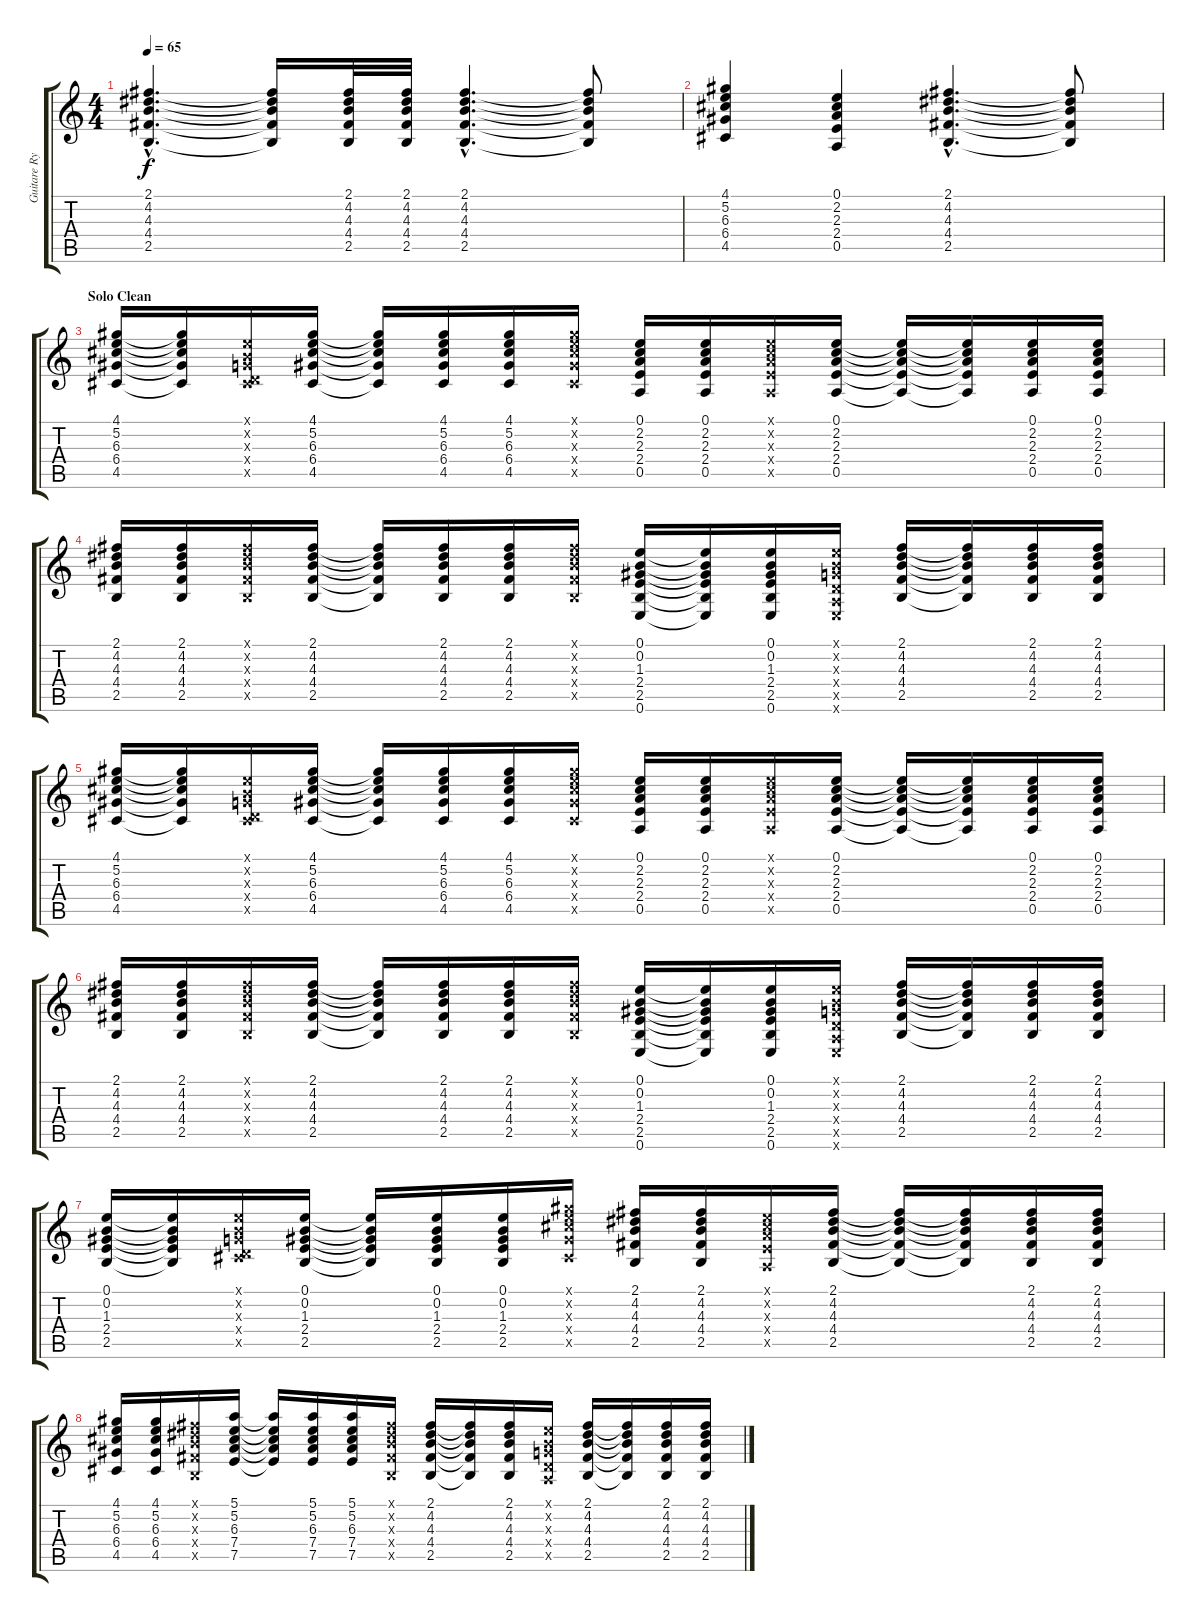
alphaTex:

\track ("Guitare Rythmique" "Guitare Ry") {instrument electricguitarclean}
\staff {score tabs}
\tuning (E4 B3 G3 D3 A2 E2) {hide}
\ts (4 4)
\tempo 65
\clef g2
\ks c
(2.1{hac} 4.2{hac} 4.3{hac} 4.4{hac} 2.5{hac}).4{d dy f} (2.1{t} 4.2{t} 4.3{t} 4.4{t} 2.5{t}).16 (2.1 4.2 4.3 4.4 2.5).32 (2.1 4.2 4.3 4.4 2.5).32 (2.1{hac} 4.2{hac} 4.3{hac} 4.4{hac} 2.5{hac}).4{d} (2.1{t} 4.2{t} 4.3{t} 4.4{t} 2.5{t}).8 |
(4.1 5.2 6.3 6.4 4.5).4 (0.1 2.2 2.3 2.4 0.5).4 (2.1{hac} 4.2{hac} 4.3{hac} 4.4{hac} 2.5{hac}).4{d} (2.1{t} 4.2{t} 4.3{t} 4.4{t} 2.5{t}).8 |
\section ("" "Solo Clean")
(4.1 5.2 6.3 6.4 4.5).16{volume 11} (4.1{t} 5.2{t} 6.3{t} 6.4{t} 4.5{t}).16 (0.1{x} 0.2{x} 0.3{x} 0.4{x} 4.5{x}).16 (4.1 5.2 6.3 6.4 4.5).16 (4.1{t} 5.2{t} 6.3{t} 6.4{t} 4.5{t}).16 (4.1 5.2 6.3 6.4 4.5).16 (4.1 5.2 6.3 6.4 4.5).16 (4.1{x} 5.2{x} 6.3{x} 6.4{x} 4.5{x}).16 (0.1 2.2 2.3 2.4 0.5).16 (0.1 2.2 2.3 2.4 0.5).16 (0.1{x} 2.2{x} 2.3{x} 2.4{x} 0.5{x}).16 (0.1 2.2 2.3 2.4 0.5).16 (0.1{t} 2.2{t} 2.3{t} 2.4{t} 0.5{t}).16 (0.1{t} 2.2{t} 2.3{t} 2.4{t} 0.5{t}).16 (0.1 2.2 2.3 2.4 0.5).16 (0.1 2.2 2.3 2.4 0.5).16 |
(2.1 4.2 4.3 4.4 2.5).16 (2.1 4.2 4.3 4.4 2.5).16 (2.1{x} 4.2{x} 4.3{x} 4.4{x} 2.5{x}).16 (2.1 4.2 4.3 4.4 2.5).16 (2.1{t} 4.2{t} 4.3{t} 4.4{t} 2.5{t}).16 (2.1 4.2 4.3 4.4 2.5).16 (2.1 4.2 4.3 4.4 2.5).16 (2.1{x} 4.2{x} 4.3{x} 4.4{x} 2.5{x}).16 (0.1 0.2 1.3 2.4 2.5 0.6).16 (0.1{t} 0.2{t} 1.3{t} 2.4{t} 2.5{t} 0.6{t}).16 (0.1 0.2 1.3 2.4 2.5 0.6).16 (0.1{x} 0.2{x} 0.3{x} 0.4{x} 0.5{x} 0.6{x}).16 (2.1 4.2 4.3 4.4 2.5).16 (2.1{t} 4.2{t} 4.3{t} 4.4{t} 2.5{t}).16 (2.1 4.2 4.3 4.4 2.5).16 (2.1 4.2 4.3 4.4 2.5).16 |
(4.1 5.2 6.3 6.4 4.5).16 (4.1{t} 5.2{t} 6.3{t} 6.4{t} 4.5{t}).16 (0.1{x} 0.2{x} 0.3{x} 0.4{x} 4.5{x}).16 (4.1 5.2 6.3 6.4 4.5).16 (4.1{t} 5.2{t} 6.3{t} 6.4{t} 4.5{t}).16 (4.1 5.2 6.3 6.4 4.5).16 (4.1 5.2 6.3 6.4 4.5).16 (4.1{x} 5.2{x} 6.3{x} 6.4{x} 4.5{x}).16 (0.1 2.2 2.3 2.4 0.5).16 (0.1 2.2 2.3 2.4 0.5).16 (0.1{x} 2.2{x} 2.3{x} 2.4{x} 0.5{x}).16 (0.1 2.2 2.3 2.4 0.5).16 (0.1{t} 2.2{t} 2.3{t} 2.4{t} 0.5{t}).16 (0.1{t} 2.2{t} 2.3{t} 2.4{t} 0.5{t}).16 (0.1 2.2 2.3 2.4 0.5).16 (0.1 2.2 2.3 2.4 0.5).16 |
(2.1 4.2 4.3 4.4 2.5).16 (2.1 4.2 4.3 4.4 2.5).16 (2.1{x} 4.2{x} 4.3{x} 4.4{x} 2.5{x}).16 (2.1 4.2 4.3 4.4 2.5).16 (2.1{t} 4.2{t} 4.3{t} 4.4{t} 2.5{t}).16 (2.1 4.2 4.3 4.4 2.5).16 (2.1 4.2 4.3 4.4 2.5).16 (2.1{x} 4.2{x} 4.3{x} 4.4{x} 2.5{x}).16 (0.1 0.2 1.3 2.4 2.5 0.6).16 (0.1{t} 0.2{t} 1.3{t} 2.4{t} 2.5{t} 0.6{t}).16 (0.1 0.2 1.3 2.4 2.5 0.6).16 (0.1{x} 0.2{x} 0.3{x} 0.4{x} 0.5{x} 0.6{x}).16 (2.1 4.2 4.3 4.4 2.5).16 (2.1{t} 4.2{t} 4.3{t} 4.4{t} 2.5{t}).16 (2.1 4.2 4.3 4.4 2.5).16 (2.1 4.2 4.3 4.4 2.5).16 |
(0.1 0.2 1.3 2.4 2.5).16 (0.1{t} 0.2{t} 1.3{t} 2.4{t} 2.5{t}).16 (0.1{x} 0.2{x} 0.3{x} 0.4{x} 4.5{x}).16 (0.1 0.2 1.3 2.4 2.5).16 (0.1{t} 0.2{t} 1.3{t} 2.4{t} 2.5{t}).16 (0.1 0.2 1.3 2.4 2.5).16 (0.1 0.2 1.3 2.4 2.5).16 (4.1{x} 5.2{x} 6.3{x} 6.4{x} 4.5{x}).16 (2.1 4.2 4.3 4.4 2.5).16 (2.1 4.2 4.3 4.4 2.5).16 (0.1{x} 2.2{x} 2.3{x} 2.4{x} 0.5{x}).16 (2.1 4.2 4.3 4.4 2.5).16 (2.1{t} 4.2{t} 4.3{t} 4.4{t} 2.5{t}).16 (2.1{t} 4.2{t} 4.3{t} 4.4{t} 2.5{t}).16 (2.1 4.2 4.3 4.4 2.5).16 (2.1 4.2 4.3 4.4 2.5).16 |
(4.1 5.2 6.3 6.4 4.5).16 (4.1 5.2 6.3 6.4 4.5).16 (2.1{x} 4.2{x} 4.3{x} 4.4{x} 2.5{x}).16 (5.1 5.2 6.3 7.4 7.5).16 (5.1{t} 5.2{t} 6.3{t} 7.4{t} 7.5{t}).16 (5.1 5.2 6.3 7.4 7.5).16 (5.1 5.2 6.3 7.4 7.5).16 (2.1{x} 4.2{x} 4.3{x} 4.4{x} 2.5{x}).16 (2.1 4.2 4.3 4.4 2.5).16 (2.1{t} 4.2{t} 4.3{t} 4.4{t} 2.5{t}).16 (2.1 4.2 4.3 4.4 2.5).16 (0.1{x} 0.2{x} 0.3{x} 0.4{x} 0.5{x}).16 (2.1 4.2 4.3 4.4 2.5).16 (2.1{t} 4.2{t} 4.3{t} 4.4{t} 2.5{t}).16 (2.1 4.2 4.3 4.4 2.5).16 (2.1 4.2 4.3 4.4 2.5).16
